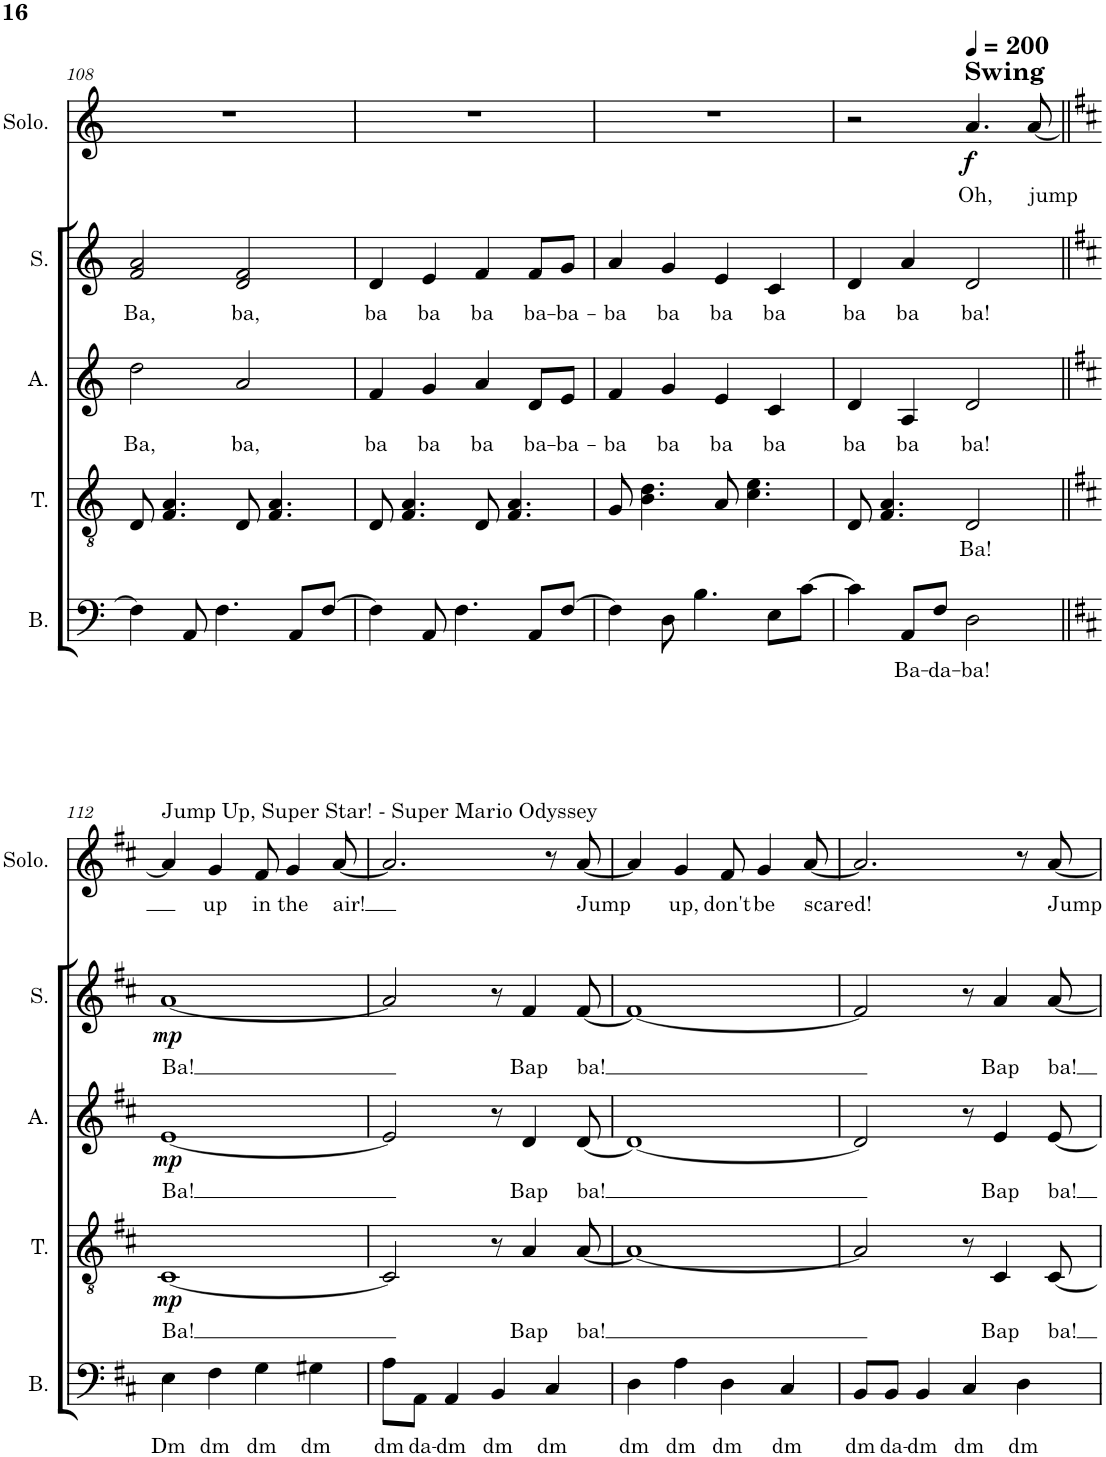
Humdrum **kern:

**kern	**text	**kern	**text	**dynam	**kern	**text	**dynam	**kern	**text	**dynam	**kern	**text	**dynam
*part5	*part5	*part4	*part4	*part4	*part3	*part3	*part3	*part2	*part2	*part2	*part1	*part1	*part1
*staff5	*staff5	*staff4	*staff4	*staff4	*staff3	*staff3	*staff3	*staff2	*staff2	*staff2	*staff1	*staff1	*staff1
*I"Bass	*	*I"Tenor	*	*	*I"Alto	*	*	*I"Soprano	*	*	*I"Soloist	*	*
*I'B.	*	*I'T.	*	*	*I'A.	*	*	*I'S.	*	*	*I'Solo.	*	*
!!LO:PB:g=z
*clefF4	*	*clefGv2	*	*	*clefG2	*	*	*clefG2	*	*	*clefG2	*	*
*k[]	*	*k[]	*	*	*k[]	*	*	*k[]	*	*	*k[]	*	*
*M4/4	*	*M4/4	*	*	*M4/4	*	*	*M4/4	*	*	*M4/4	*	*
=108	=108	=108	=108	=108	=108	=108	=108	=108	=108	=108	=108	=108	=108
!	!	!	!	!	!	!LO:LY:b	!	!	!LO:LY:b	!	!	!	!
4F\]	.	8D/	.	.	2dd\	Ba,	.	2f/ 2a/	Ba,	.	1r	.	.
.	.	4.F/ 4.A/	.	.	.	.	.	.	.	.	.	.	.
8AA/	.	.	.	.	.	.	.	.	.	.	.	.	.
4.F\	.	.	.	.	.	.	.	.	.	.	.	.	.
!	!	!	!	!	!	!LO:LY:b	!	!	!LO:LY:b	!	!	!	!
.	.	8D/	.	.	2a/	ba,	.	2d/ 2f/	ba,	.	.	.	.
.	.	4.F/ 4.A/	.	.	.	.	.	.	.	.	.	.	.
8AA/L	.	.	.	.	.	.	.	.	.	.	.	.	.
[8F/J	.	.	.	.	.	.	.	.	.	.	.	.	.
=109	=109	=109	=109	=109	=109	=109	=109	=109	=109	=109	=109	=109	=109
!	!	!	!	!	!	!LO:LY:b	!	!	!LO:LY:b	!	!	!	!
4F\]	.	8D/	.	.	4f/	ba	.	4d/	ba	.	1r	.	.
.	.	4.F/ 4.A/	.	.	.	.	.	.	.	.	.	.	.
!	!	!	!	!	!	!LO:LY:b	!	!	!LO:LY:b	!	!	!	!
8AA/	.	.	.	.	4g/	ba	.	4e/	ba	.	.	.	.
4.F\	.	.	.	.	.	.	.	.	.	.	.	.	.
!	!	!	!	!	!	!LO:LY:b	!	!	!LO:LY:b	!	!	!	!
.	.	8D/	.	.	4a/	ba	.	4f/	ba	.	.	.	.
.	.	4.F/ 4.A/	.	.	.	.	.	.	.	.	.	.	.
!	!	!	!	!	!	!LO:LY:b	!	!	!LO:LY:b	!	!	!	!
8AA/L	.	.	.	.	8d/L	ba-	.	8f/L	ba-	.	.	.	.
!	!	!	!	!	!	!LO:LY:b	!	!	!LO:LY:b	!	!	!	!
[8F/J	.	.	.	.	8e/J	-ba-	.	8g/J	-ba-	.	.	.	.
=110	=110	=110	=110	=110	=110	=110	=110	=110	=110	=110	=110	=110	=110
!	!	!	!	!	!	!LO:LY:b	!	!	!LO:LY:b	!	!	!	!
4F\]	.	8G/	.	.	4f/	-ba	.	4a/	-ba	.	1r	.	.
.	.	4.B\ 4.d\	.	.	.	.	.	.	.	.	.	.	.
!	!	!	!	!	!	!LO:LY:b	!	!	!LO:LY:b	!	!	!	!
8D\	.	.	.	.	4g/	ba	.	4g/	ba	.	.	.	.
4.B\	.	.	.	.	.	.	.	.	.	.	.	.	.
!	!	!	!	!	!	!LO:LY:b	!	!	!LO:LY:b	!	!	!	!
.	.	8A/	.	.	4e/	ba	.	4e/	ba	.	.	.	.
.	.	4.c\ 4.e\	.	.	.	.	.	.	.	.	.	.	.
!	!	!	!	!	!	!LO:LY:b	!	!	!LO:LY:b	!	!	!	!
8E\L	.	.	.	.	4c/	ba	.	4c/	ba	.	.	.	.
[8c\J	.	.	.	.	.	.	.	.	.	.	.	.	.
=111	=111	=111	=111	=111	=111	=111	=111	=111	=111	=111	=111	=111	=111
!	!	!	!	!	!	!LO:LY:b	!	!	!LO:LY:b	!	!	!	!
4c\]	.	8D/	.	.	4d/	ba	.	4d/	ba	.	2r	.	.
.	.	4.F/ 4.A/	.	.	.	.	.	.	.	.	.	.	.
!	!LO:LY:b	!	!	!	!	!LO:LY:b	!	!	!LO:LY:b	!	!	!	!
8AA/L	Ba-	.	.	.	4A/	ba	.	4a/	ba	.	.	.	.
!	!LO:LY:b	!	!	!	!	!	!	!	!	!	!	!	!
8F/J	-da-	.	.	.	.	.	.	.	.	.	.	.	.
*	*	*	*	*	*	*	*	*	*	*	*MM200	*	*
!	!	!	!	!	!	!	!	!	!	!	!LO:TX:a:B:t=Swing	!	!
!	!LO:LY:b	!	!LO:LY:b	!	!	!LO:LY:b	!	!	!LO:LY:b	!	!	!LO:LY:b	!LO:DY:b
2D\	-ba!	2D/	Ba!	.	2d/	ba!	.	2d/	ba!	.	4.a/	Oh,	f
!	!	!	!	!	!	!	!	!	!	!	!	!LO:LY:b	!
.	.	.	.	.	.	.	.	.	.	.	[8a/	jump	.
!!LO:LB:g=z
=112||	=112||	=112||	=112||	=112||	=112||	=112||	=112||	=112||	=112||	=112||	=112||	=112||	=112||
*k[f#c#]	*	*k[f#c#]	*	*	*k[f#c#]	*	*	*k[f#c#]	*	*	*k[f#c#]	*	*
!	!	!	!	!	!	!	!	!	!	!	!LO:TX:a:t=Jump Up, Super Star! - Super Mario Odyssey	!	!
!	!LO:LY:b	!	!LO:LY:b	!LO:DY:b	!	!LO:LY:b	!LO:DY:b	!	!LO:LY:b	!LO:DY:b	!	!	!
4E\	Dm	[1C#	Ba!	mp	[1e	Ba!	mp	[1a	Ba!	mp	4a/]	.	.
!	!LO:LY:b	!	!	!	!	!	!	!	!	!	!	!LO:LY:b	!
4F#\	dm	.	.	.	.	.	.	.	.	.	4g/	up	.
!	!LO:LY:b	!	!	!	!	!	!	!	!	!	!	!LO:LY:b	!
4G\	dm	.	.	.	.	.	.	.	.	.	8f#/	in	.
!	!	!	!	!	!	!	!	!	!	!	!	!LO:LY:b	!
.	.	.	.	.	.	.	.	.	.	.	4g/	the	.
!	!LO:LY:b	!	!	!	!	!	!	!	!	!	!	!	!
4G#X\	dm	.	.	.	.	.	.	.	.	.	.	.	.
!	!	!	!	!	!	!	!	!	!	!	!	!LO:LY:b	!
.	.	.	.	.	.	.	.	.	.	.	[8a/	air!	.
=113	=113	=113	=113	=113	=113	=113	=113	=113	=113	=113	=113	=113	=113
!	!LO:LY:b	!	!	!	!	!	!	!	!	!	!	!	!
8A\L	dm	2C#/]	.	.	2e/]	.	.	2a/]	.	.	2.a/]	.	.
!	!LO:LY:b	!	!	!	!	!	!	!	!	!	!	!	!
8AA\J	da-	.	.	.	.	.	.	.	.	.	.	.	.
!	!LO:LY:b	!	!	!	!	!	!	!	!	!	!	!	!
4AA/	-dm	.	.	.	.	.	.	.	.	.	.	.	.
!	!LO:LY:b	!	!	!	!	!	!	!	!	!	!	!	!
4BB/	dm	8r	.	.	8r	.	.	8r	.	.	.	.	.
!	!	!	!LO:LY:b	!	!	!LO:LY:b	!	!	!LO:LY:b	!	!	!	!
.	.	4A/	Bap	.	4d/	Bap	.	4f#/	Bap	.	.	.	.
!	!LO:LY:b	!	!	!	!	!	!	!	!	!	!	!	!
4C#/	dm	.	.	.	.	.	.	.	.	.	8r	.	.
!	!	!	!LO:LY:b	!	!	!LO:LY:b	!	!	!LO:LY:b	!	!	!LO:LY:b	!
.	.	[8A/	ba!	.	[8d/	ba!	.	[8f#/	ba!	.	[8a/	Jump	.
=114	=114	=114	=114	=114	=114	=114	=114	=114	=114	=114	=114	=114	=114
!	!LO:LY:b	!	!	!	!	!	!	!	!	!	!	!	!
4D\	dm	1A_	.	.	1d_	.	.	1f#_	.	.	4a/]	.	.
!	!LO:LY:b	!	!	!	!	!	!	!	!	!	!	!LO:LY:b	!
4A\	dm	.	.	.	.	.	.	.	.	.	4g/	up,	.
!	!LO:LY:b	!	!	!	!	!	!	!	!	!	!	!LO:LY:b	!
4D\	dm	.	.	.	.	.	.	.	.	.	8f#/	don't	.
!	!	!	!	!	!	!	!	!	!	!	!	!LO:LY:b	!
.	.	.	.	.	.	.	.	.	.	.	4g/	be	.
!	!LO:LY:b	!	!	!	!	!	!	!	!	!	!	!	!
4C#/	dm	.	.	.	.	.	.	.	.	.	.	.	.
!	!	!	!	!	!	!	!	!	!	!	!	!LO:LY:b	!
.	.	.	.	.	.	.	.	.	.	.	[8a/	scared!	.
=115	=115	=115	=115	=115	=115	=115	=115	=115	=115	=115	=115	=115	=115
!	!LO:LY:b	!	!	!	!	!	!	!	!	!	!	!	!
8BB/L	dm	2A/]	.	.	2d/]	.	.	2f#/]	.	.	2.a/]	.	.
!	!LO:LY:b	!	!	!	!	!	!	!	!	!	!	!	!
8BB/J	da-	.	.	.	.	.	.	.	.	.	.	.	.
!	!LO:LY:b	!	!	!	!	!	!	!	!	!	!	!	!
4BB/	-dm	.	.	.	.	.	.	.	.	.	.	.	.
!	!LO:LY:b	!	!	!	!	!	!	!	!	!	!	!	!
4C#/	dm	8r	.	.	8r	.	.	8r	.	.	.	.	.
!	!	!	!LO:LY:b	!	!	!LO:LY:b	!	!	!LO:LY:b	!	!	!	!
.	.	4C#/	Bap	.	4e/	Bap	.	4a/	Bap	.	.	.	.
!	!LO:LY:b	!	!	!	!	!	!	!	!	!	!	!	!
4D\	dm	.	.	.	.	.	.	.	.	.	8r	.	.
!	!	!	!LO:LY:b	!	!	!LO:LY:b	!	!	!LO:LY:b	!	!	!LO:LY:b	!
.	.	[8C#/	ba!	.	[8e/	ba!	.	[8a/	ba!	.	[8a/	Jump	.
=	=	=	=	=	=	=	=	=	=	=	=	=	=
*-	*-	*-	*-	*-	*-	*-	*-	*-	*-	*-	*-	*-	*-
